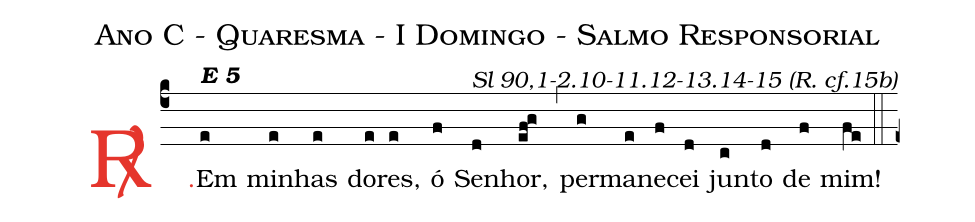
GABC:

name: Ano C - Quaresma - I Domingo - Salmo Responsorial;
commentary: Sl 90,1-2.10-11.12-13.14-15 (R. cf.15b);
%%
(c4)

<c><sp>R/</sp>.</c>() Em<alt>\textbf{E 5}</alt>(e) mi(e)nhas(e) do(e)res,(e) ó(f) Se(d)nhor,(ef!g) (,) per(g)ma(e)ne(f)cei(d) jun(c)to(d) de(f) mim!(fe)

(::)

(e+)
